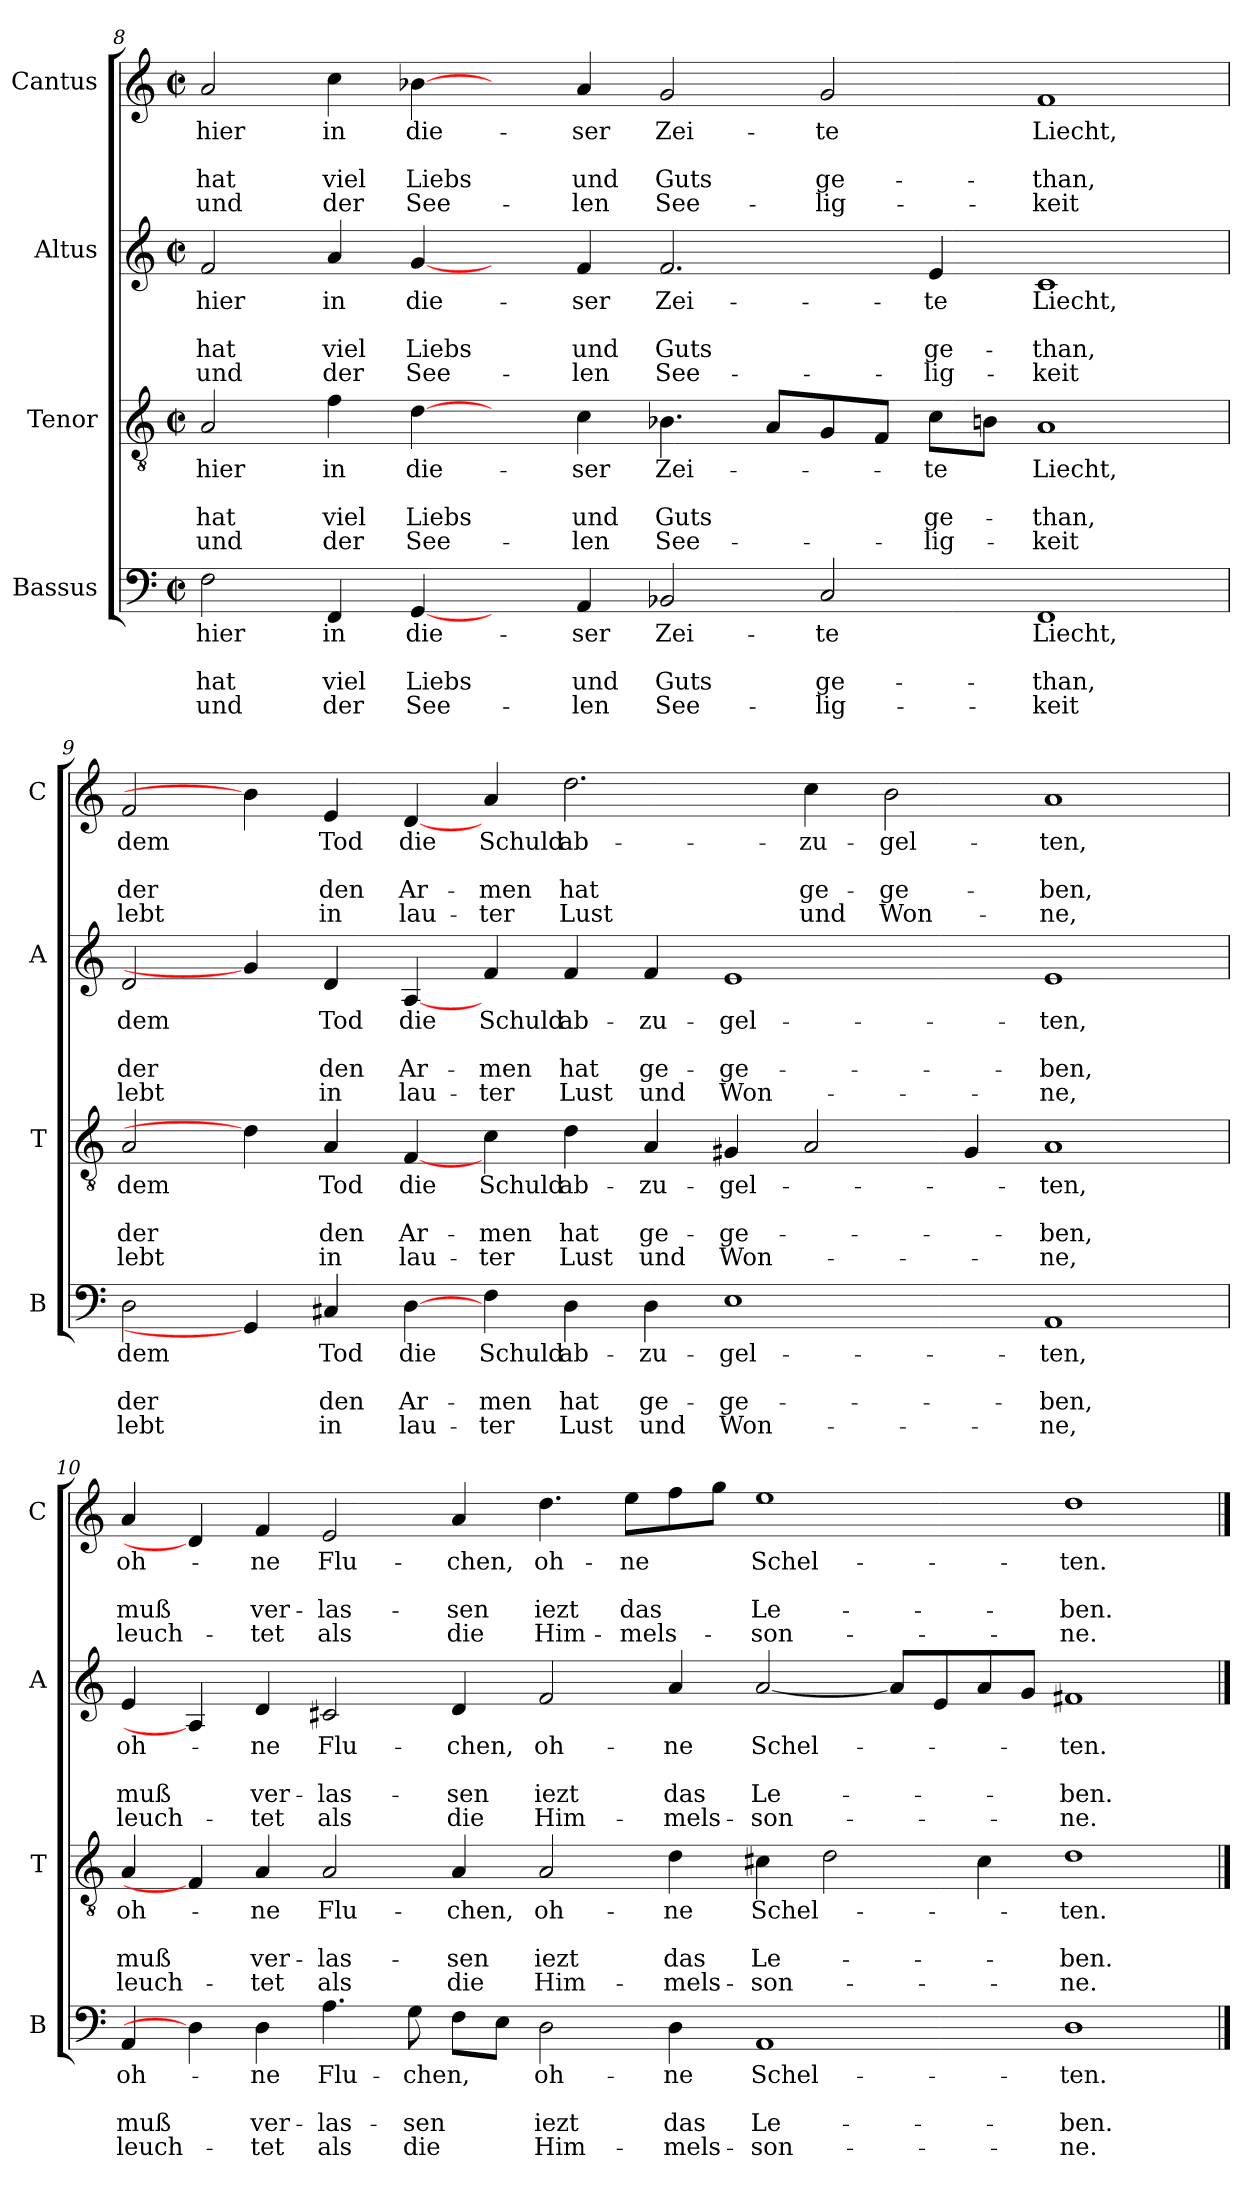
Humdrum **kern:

**kern	**text	**text	**text	**text	**kern	**text	**text	**text	**text	**kern	**text	**text	**text	**text	**kern	**text	**text	**text	**text
*part4	*part4	*part4	*part4	*part4	*part3	*part3	*part3	*part3	*part3	*part2	*part2	*part2	*part2	*part2	*part1	*part1	*part1	*part1	*part1
*staff4	*staff4	*staff4	*staff4	*staff4	*staff3	*staff3	*staff3	*staff3	*staff3	*staff2	*staff2	*staff2	*staff2	*staff2	*staff1	*staff1	*staff1	*staff1	*staff1
*I"Bassus	*	*	*	*	*I"Tenor	*	*	*	*	*I"Altus	*	*	*	*	*I"Cantus	*	*	*	*
*I'B	*	*	*	*	*I'T	*	*	*	*	*I'A	*	*	*	*	*I'C	*	*	*	*
*clefF4	*	*	*	*	*clefGv2	*	*	*	*	*clefG2	*	*	*	*	*clefG2	*	*	*	*
*k[]	*	*	*	*	*k[]	*	*	*	*	*k[]	*	*	*	*	*k[]	*	*	*	*
*C:	*	*	*	*	*C:	*	*	*	*	*C:	*	*	*	*	*C:	*	*	*	*
*M2/2	*	*	*	*	*M2/2	*	*	*	*	*M2/2	*	*	*	*	*M2/2	*	*	*	*
*met(c|)	*	*	*	*	*met(c|)	*	*	*	*	*met(c|)	*	*	*	*	*met(c|)	*	*	*	*
=8	=8	=8	=8	=8	=8	=8	=8	=8	=8	=8	=8	=8	=8	=8	=8	=8	=8	=8	=8
!	!LO:LY:b	!	!LO:LY:b	!LO:LY:b	!	!LO:LY:b	!	!LO:LY:b	!LO:LY:b	!	!LO:LY:b	!	!LO:LY:b	!LO:LY:b	!	!LO:LY:b	!	!LO:LY:b	!LO:LY:b
2F\	hier	.	hat	und	2A/	hier	.	hat	und	2f/	hier	.	hat	und	2a/	hier	.	hat	und
!	!LO:LY:b	!	!LO:LY:b	!LO:LY:b	!	!LO:LY:b	!	!LO:LY:b	!LO:LY:b	!	!LO:LY:b	!	!LO:LY:b	!LO:LY:b	!	!LO:LY:b	!	!LO:LY:b	!LO:LY:b
4FF/	in	.	viel	der	4f\	in	.	viel	der	4a/	in	.	viel	der	4cc\	in	.	viel	der
!	!LO:LY:b	!	!LO:LY:b	!LO:LY:b	!	!LO:LY:b	!	!LO:LY:b	!LO:LY:b	!	!LO:LY:b	!	!LO:LY:b	!LO:LY:b	!	!LO:LY:b	!	!LO:LY:b	!LO:LY:b
[4GG/	die-	.	Liebs	See-	[4d\	die-	.	Liebs	See-	[4g/	die-	.	Liebs	See-	[4b-X\	die-	.	Liebs	See-
4ryy	.	.	.	.	4ryy	.	.	.	.	4ryy	.	.	.	.	4ryy	.	.	.	.
!	!LO:LY:b	!	!LO:LY:b	!LO:LY:b	!	!LO:LY:b	!	!LO:LY:b	!LO:LY:b	!	!LO:LY:b	!	!LO:LY:b	!LO:LY:b	!	!LO:LY:b	!	!LO:LY:b	!LO:LY:b
4AA/	-ser	.	und	-len	4c\	-ser	.	und	-len	4f/	-ser	.	und	-len	4a/	-ser	.	und	-len
!	!LO:LY:b	!	!LO:LY:b	!LO:LY:b	!	!LO:LY:b	!	!LO:LY:b	!LO:LY:b	!	!LO:LY:b	!	!LO:LY:b	!LO:LY:b	!	!LO:LY:b	!	!LO:LY:b	!LO:LY:b
2BB-X/	Zei-	.	Guts	See-	4.B-X\	Zei-	.	Guts	See-	2.f/	Zei-	.	Guts	See-	2g/	Zei-	.	Guts	See-
.	.	.	.	.	8A/L	.	.	.	.	.	.	.	.	.	.	.	.	.	.
!	!LO:LY:b	!	!LO:LY:b	!LO:LY:b	!	!	!	!	!	!	!	!	!	!	!	!LO:LY:b	!	!LO:LY:b	!LO:LY:b
2C/	-te	.	ge-	-lig-	8G/	.	.	.	.	.	.	.	.	.	2g/	-te	.	ge-	-lig-
.	.	.	.	.	8F/J	.	.	.	.	.	.	.	.	.	.	.	.	.	.
!	!	!	!	!	!	!LO:LY:b	!	!LO:LY:b	!LO:LY:b	!	!LO:LY:b	!	!LO:LY:b	!LO:LY:b	!	!	!	!	!
.	.	.	.	.	8c\L	-te	.	ge-	-lig-	4e/	-te	.	ge-	-lig-	.	.	.	.	.
.	.	.	.	.	8Bn\J	.	.	.	.	.	.	.	.	.	.	.	.	.	.
!	!LO:LY:b	!	!LO:LY:b	!LO:LY:b	!	!LO:LY:b	!	!LO:LY:b	!LO:LY:b	!	!LO:LY:b	!	!LO:LY:b	!LO:LY:b	!	!LO:LY:b	!	!LO:LY:b	!LO:LY:b
1FF	Liecht,	.	-than,	-keit	1A	Liecht,	.	-than,	-keit	1c	Liecht,	.	-than,	-keit	1f	Liecht,	.	-than,	-keit
!!LO:LB:g=z
=9	=9	=9	=9	=9	=9	=9	=9	=9	=9	=9	=9	=9	=9	=9	=9	=9	=9	=9	=9
!	!LO:LY:b	!	!LO:LY:b	!LO:LY:b	!	!LO:LY:b	!	!LO:LY:b	!LO:LY:b	!	!LO:LY:b	!	!LO:LY:b	!LO:LY:b	!	!LO:LY:b	!	!LO:LY:b	!LO:LY:b
2D\	dem	.	der	lebt	2A/	dem	.	der	lebt	2d/	dem	.	der	lebt	2f/	dem	.	der	lebt
4GG/]	.	.	.	.	4d\]	.	.	.	.	4g/]	.	.	.	.	4b-\]	.	.	.	.
!	!LO:LY:b	!	!LO:LY:b	!LO:LY:b	!	!LO:LY:b	!	!LO:LY:b	!LO:LY:b	!	!LO:LY:b	!	!LO:LY:b	!LO:LY:b	!	!LO:LY:b	!	!LO:LY:b	!LO:LY:b
4C#X/	Tod	.	den	in	4A/	Tod	.	den	in	4d/	Tod	.	den	in	4e/	Tod	.	den	in
!	!LO:LY:b	!	!LO:LY:b	!LO:LY:b	!	!LO:LY:b	!	!LO:LY:b	!LO:LY:b	!	!LO:LY:b	!	!LO:LY:b	!LO:LY:b	!	!LO:LY:b	!	!LO:LY:b	!LO:LY:b
[4D\	die	.	Ar-	lau-	[4F/	die	.	Ar-	lau-	[4A/	die	.	Ar-	lau-	[4d/	die	.	Ar-	lau-
!	!LO:LY:b	!	!LO:LY:b	!LO:LY:b	!	!LO:LY:b	!	!LO:LY:b	!LO:LY:b	!	!LO:LY:b	!	!LO:LY:b	!LO:LY:b	!	!LO:LY:b	!	!LO:LY:b	!LO:LY:b
4F\	Schuld	.	-men	-ter	4c\	Schuld	.	-men	-ter	4f/	Schuld	.	-men	-ter	4a/	Schuld	.	-men	-ter
!	!LO:LY:b	!	!LO:LY:b	!LO:LY:b	!	!LO:LY:b	!	!LO:LY:b	!LO:LY:b	!	!LO:LY:b	!	!LO:LY:b	!LO:LY:b	!	!LO:LY:b	!	!LO:LY:b	!LO:LY:b
4D\	ab-	.	hat	Lust	4d\	ab-	.	hat	Lust	4f/	ab-	.	hat	Lust	2.dd\	ab-	.	hat	Lust
!	!LO:LY:b	!	!LO:LY:b	!LO:LY:b	!	!LO:LY:b	!	!LO:LY:b	!LO:LY:b	!	!LO:LY:b	!	!LO:LY:b	!LO:LY:b	!	!	!	!	!
4D\	-zu-	.	ge-	und	4A/	-zu-	.	ge-	und	4f/	-zu-	.	ge-	und	.	.	.	.	.
!	!LO:LY:b	!	!LO:LY:b	!LO:LY:b	!	!LO:LY:b	!	!LO:LY:b	!LO:LY:b	!	!LO:LY:b	!	!LO:LY:b	!LO:LY:b	!	!	!	!	!
1E	-gel-	.	-ge-	Won-	4G#X/	-gel-	.	-ge-	Won-	1e	-gel-	.	-ge-	Won-	.	.	.	.	.
!	!	!	!	!	!	!	!	!	!	!	!	!	!	!	!	!LO:LY:b	!	!LO:LY:b	!LO:LY:b
.	.	.	.	.	2A/	.	.	.	.	.	.	.	.	.	4cc\	-zu-	.	ge-	und
!	!	!	!	!	!	!	!	!	!	!	!	!	!	!	!	!LO:LY:b	!	!LO:LY:b	!LO:LY:b
.	.	.	.	.	.	.	.	.	.	.	.	.	.	.	2b\	-gel-	.	-ge-	Won-
.	.	.	.	.	4G#/	.	.	.	.	.	.	.	.	.	.	.	.	.	.
!	!LO:LY:b	!	!LO:LY:b	!LO:LY:b	!	!LO:LY:b	!	!LO:LY:b	!LO:LY:b	!	!LO:LY:b	!	!LO:LY:b	!LO:LY:b	!	!LO:LY:b	!	!LO:LY:b	!LO:LY:b
1AA	-ten,	.	-ben,	-ne,	1A	-ten,	.	-ben,	-ne,	1e	-ten,	.	-ben,	-ne,	1a	-ten,	.	-ben,	-ne,
=10	=10	=10	=10	=10	=10	=10	=10	=10	=10	=10	=10	=10	=10	=10	=10	=10	=10	=10	=10
!	!LO:LY:b	!	!LO:LY:b	!LO:LY:b	!	!LO:LY:b	!	!LO:LY:b	!LO:LY:b	!	!LO:LY:b	!	!LO:LY:b	!LO:LY:b	!	!LO:LY:b	!	!LO:LY:b	!LO:LY:b
4AA/	oh-	.	muß	leuch-	4A/	oh-	.	muß	leuch-	4e/	oh-	.	muß	leuch-	4a/	oh-	.	muß	leuch-
4D\]	.	.	.	.	4F/]	.	.	.	.	4A/]	.	.	.	.	4d/]	.	.	.	.
!	!LO:LY:b	!	!LO:LY:b	!LO:LY:b	!	!LO:LY:b	!	!LO:LY:b	!LO:LY:b	!	!LO:LY:b	!	!LO:LY:b	!LO:LY:b	!	!LO:LY:b	!	!LO:LY:b	!LO:LY:b
4D\	-ne	.	ver-	-tet	4A/	-ne	.	ver-	-tet	4d/	-ne	.	ver-	-tet	4f/	-ne	.	ver-	-tet
!	!LO:LY:b	!	!LO:LY:b	!LO:LY:b	!	!LO:LY:b	!	!LO:LY:b	!LO:LY:b	!	!LO:LY:b	!	!LO:LY:b	!LO:LY:b	!	!LO:LY:b	!	!LO:LY:b	!LO:LY:b
4.A\	Flu-	.	-las-	als	2A/	Flu-	.	-las-	als	2c#X/	Flu-	.	-las-	als	2e/	Flu-	.	-las-	als
!	!LO:LY:b	!	!LO:LY:b	!LO:LY:b	!	!	!	!	!	!	!	!	!	!	!	!	!	!	!
8G\	-chen,	.	-sen	die	.	.	.	.	.	.	.	.	.	.	.	.	.	.	.
!	!	!	!	!	!	!LO:LY:b	!	!LO:LY:b	!LO:LY:b	!	!LO:LY:b	!	!LO:LY:b	!LO:LY:b	!	!LO:LY:b	!	!LO:LY:b	!LO:LY:b
8F\L	.	.	.	.	4A/	-chen,	.	-sen	die	4d/	-chen,	.	-sen	die	4a/	-chen,	.	-sen	die
8E\J	.	.	.	.	.	.	.	.	.	.	.	.	.	.	.	.	.	.	.
!	!LO:LY:b	!	!LO:LY:b	!LO:LY:b	!	!LO:LY:b	!	!LO:LY:b	!LO:LY:b	!	!LO:LY:b	!	!LO:LY:b	!LO:LY:b	!	!LO:LY:b	!	!LO:LY:b	!LO:LY:b
2D\	oh-	.	iezt	Him-	2A/	oh-	.	iezt	Him-	2f/	oh-	.	iezt	Him-	4.dd\	oh-	.	iezt	Him-
!	!	!	!	!	!	!	!	!	!	!	!	!	!	!	!	!LO:LY:b	!	!LO:LY:b	!LO:LY:b
.	.	.	.	.	.	.	.	.	.	.	.	.	.	.	8ee\L	-ne	.	das	-mels-
!	!LO:LY:b	!	!LO:LY:b	!LO:LY:b	!	!LO:LY:b	!	!LO:LY:b	!LO:LY:b	!	!LO:LY:b	!	!LO:LY:b	!LO:LY:b	!	!	!	!	!
4D\	-ne	.	das	-mels-	4d\	-ne	.	das	-mels-	4a/	-ne	.	das	-mels-	8ff\	.	.	.	.
.	.	.	.	.	.	.	.	.	.	.	.	.	.	.	8gg\J	.	.	.	.
!	!LO:LY:b	!	!LO:LY:b	!LO:LY:b	!	!LO:LY:b	!	!LO:LY:b	!LO:LY:b	!	!LO:LY:b	!	!LO:LY:b	!LO:LY:b	!	!LO:LY:b	!	!LO:LY:b	!LO:LY:b
1AA	Schel-	.	Le-	-son-	4c#X\	Schel-	.	Le-	-son-	[2a/	Schel-	.	Le-	-son-	1ee	Schel-	.	Le-	-son-
.	.	.	.	.	2d\	.	.	.	.	.	.	.	.	.	.	.	.	.	.
.	.	.	.	.	.	.	.	.	.	8a/L]	.	.	.	.	.	.	.	.	.
.	.	.	.	.	.	.	.	.	.	8e/	.	.	.	.	.	.	.	.	.
.	.	.	.	.	4c#\	.	.	.	.	8a/	.	.	.	.	.	.	.	.	.
.	.	.	.	.	.	.	.	.	.	8g/J	.	.	.	.	.	.	.	.	.
!	!LO:LY:b	!	!LO:LY:b	!LO:LY:b	!	!LO:LY:b	!	!LO:LY:b	!LO:LY:b	!	!LO:LY:b	!	!LO:LY:b	!LO:LY:b	!	!LO:LY:b	!	!LO:LY:b	!LO:LY:b
1D	-ten.	.	-ben.	-ne.	1d	-ten.	.	-ben.	-ne.	1f#X	-ten.	.	-ben.	-ne.	1dd	-ten.	.	-ben.	-ne.
==	==	==	==	==	==	==	==	==	==	==	==	==	==	==	==	==	==	==	==
*-	*-	*-	*-	*-	*-	*-	*-	*-	*-	*-	*-	*-	*-	*-	*-	*-	*-	*-	*-
